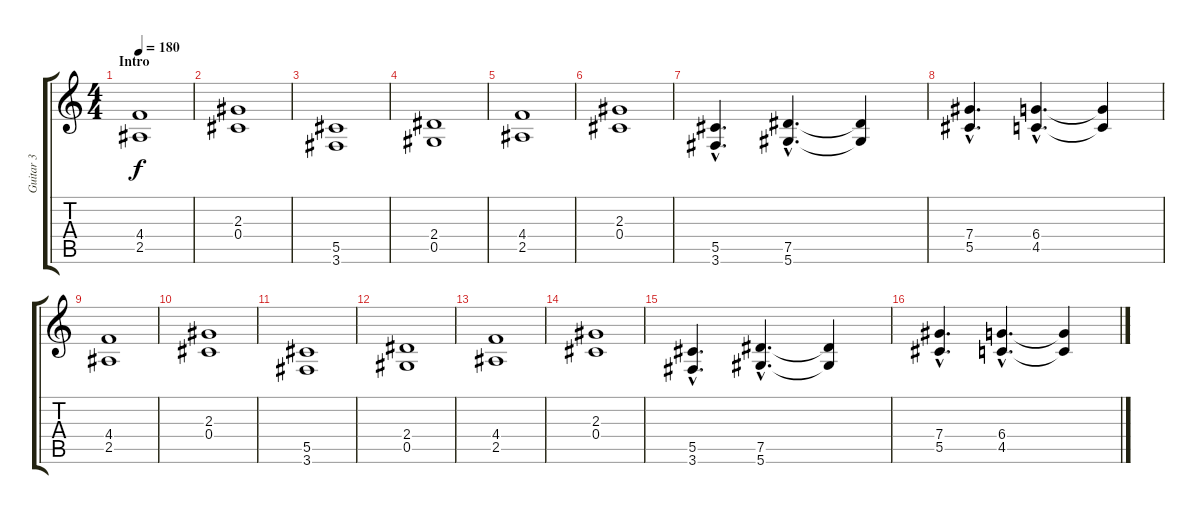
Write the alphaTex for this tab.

\track ("Guitar 3" "Guitar 3") {instrument distortionguitar}
\staff {score tabs}
\tuning (Eb4 Bb3 Gb3 Db3 Ab2 Eb2) {hide}
\ts (4 4)
\section ("" "Intro")
\tempo 180
\clef g2
\ks c
(4.4 2.5).1{dy f instrument distortionguitar} |
(2.3 0.4).1 |
(5.5 3.6).1 |
(2.4 0.5).1 |
(4.4 2.5).1 |
(2.3 0.4).1 |
(5.5{hac} 3.6{hac}).4{d} (7.5{hac} 5.6{hac}).4{d} (7.5{t} 5.6{t}).4 |
(7.4{hac} 5.5{hac}).4{d} (6.4{hac} 4.5{hac}).4{d} (6.4{t} 4.5{t}).4 |
(4.4 2.5).1 |
(2.3 0.4).1 |
(5.5 3.6).1 |
(2.4 0.5).1 |
(4.4 2.5).1 |
(2.3 0.4).1 |
(5.5{hac} 3.6{hac}).4{d} (7.5{hac} 5.6{hac}).4{d} (7.5{t} 5.6{t}).4 |
(7.4{hac} 5.5{hac}).4{d} (6.4{hac} 4.5{hac}).4{d} (6.4{t} 4.5{t}).4
